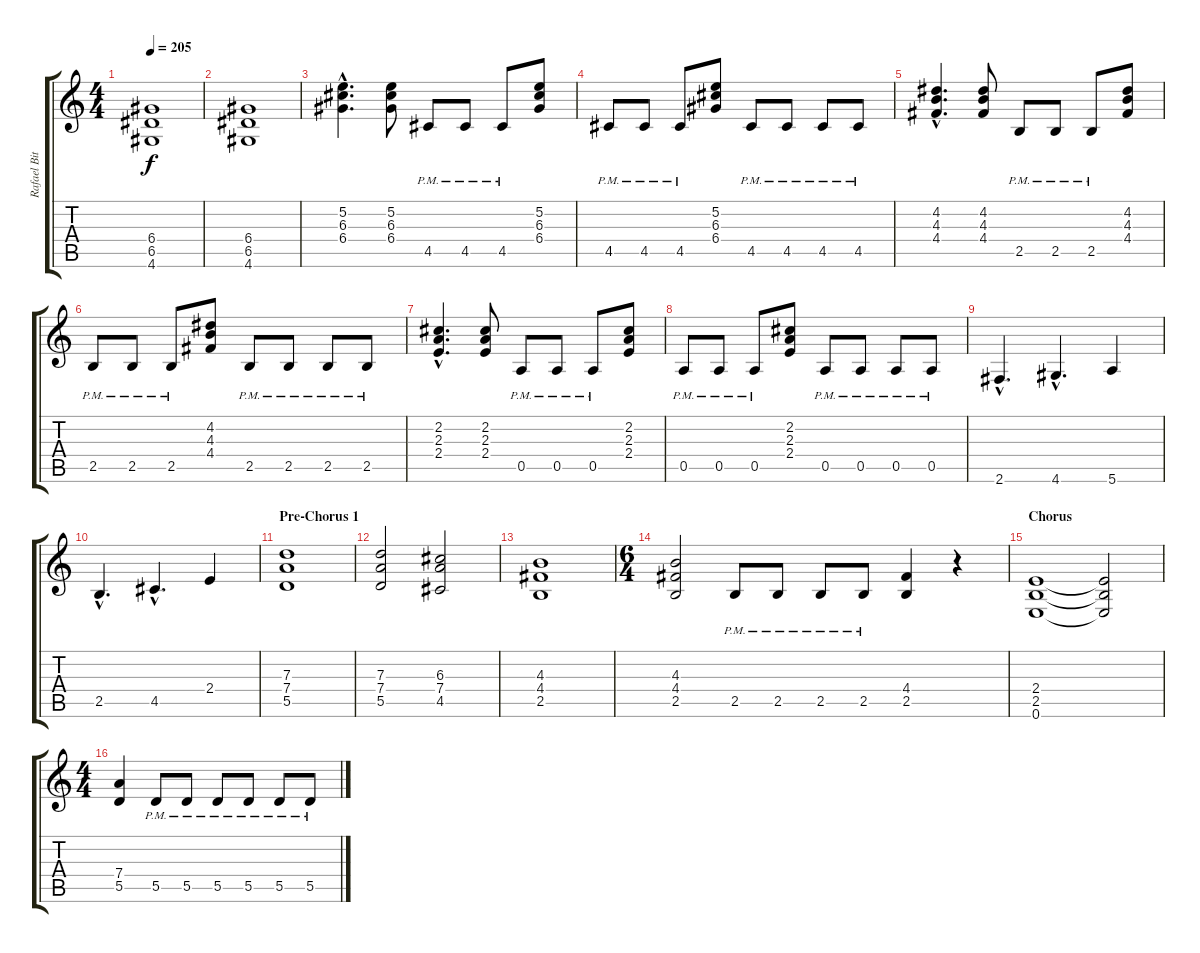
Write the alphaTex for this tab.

\track ("Rafael Bittencourt" "Rafael Bit") {instrument distortionguitar}
\staff {score tabs}
\tuning (E4 B3 G3 D3 A2 E2) {hide}
\ts (4 4)
\tempo 205
\clef g2
\ks c
(6.4 6.5 4.6).1{dy f} |
(6.4 6.5 4.6).1 |
(5.2{hac} 6.3{hac} 6.4{hac}).4{d} (5.2 6.3 6.4).8 4.5{pm}.8 4.5{pm}.8 4.5{pm}.8 (5.2 6.3 6.4).8 |
4.5{pm}.8 4.5{pm}.8 4.5{pm}.8 (5.2 6.3 6.4).8 4.5{pm}.8 4.5{pm}.8 4.5{pm}.8 4.5{pm}.8 |
(4.2{hac} 4.3{hac} 4.4{hac}).4{d} (4.2 4.3 4.4).8 2.5{pm}.8 2.5{pm}.8 2.5{pm}.8 (4.2 4.3 4.4).8 |
2.5{pm}.8 2.5{pm}.8 2.5{pm}.8 (4.2 4.3 4.4).8 2.5{pm}.8 2.5{pm}.8 2.5{pm}.8 2.5{pm}.8 |
(2.2{hac} 2.3{hac} 2.4{hac}).4{d} (2.2 2.3 2.4).8 0.5{pm}.8 0.5{pm}.8 0.5{pm}.8 (2.2 2.3 2.4).8 |
0.5{pm}.8 0.5{pm}.8 0.5{pm}.8 (2.2 2.3 2.4).8 0.5{pm}.8 0.5{pm}.8 0.5{pm}.8 0.5{pm}.8 |
2.6{hac}.4{d} 4.6{hac}.4{d} 5.6.4 |
2.5{hac}.4{d} 4.5{hac}.4{d} 2.4.4 |
\section ("" "Pre-Chorus 1")
(7.3 7.4 5.5).1 |
(7.3 7.4 5.5).2 (6.3 7.4 4.5).2 |
(4.3 4.4 2.5).1 |
\ts (6 4)
(4.3 4.4 2.5).2 2.5{pm}.8 2.5{pm}.8 2.5{pm}.8 2.5{pm}.8 (4.4 2.5).4 r.4 |
\section ("" "Chorus")
(2.4 2.5 0.6).1 (2.4{t} 2.5{t} 0.6{t}).2 |
\ts (4 4)
(7.4 5.5).4 5.5{pm}.8 5.5{pm}.8 5.5{pm}.8 5.5{pm}.8 5.5{pm}.8 5.5{pm}.8
